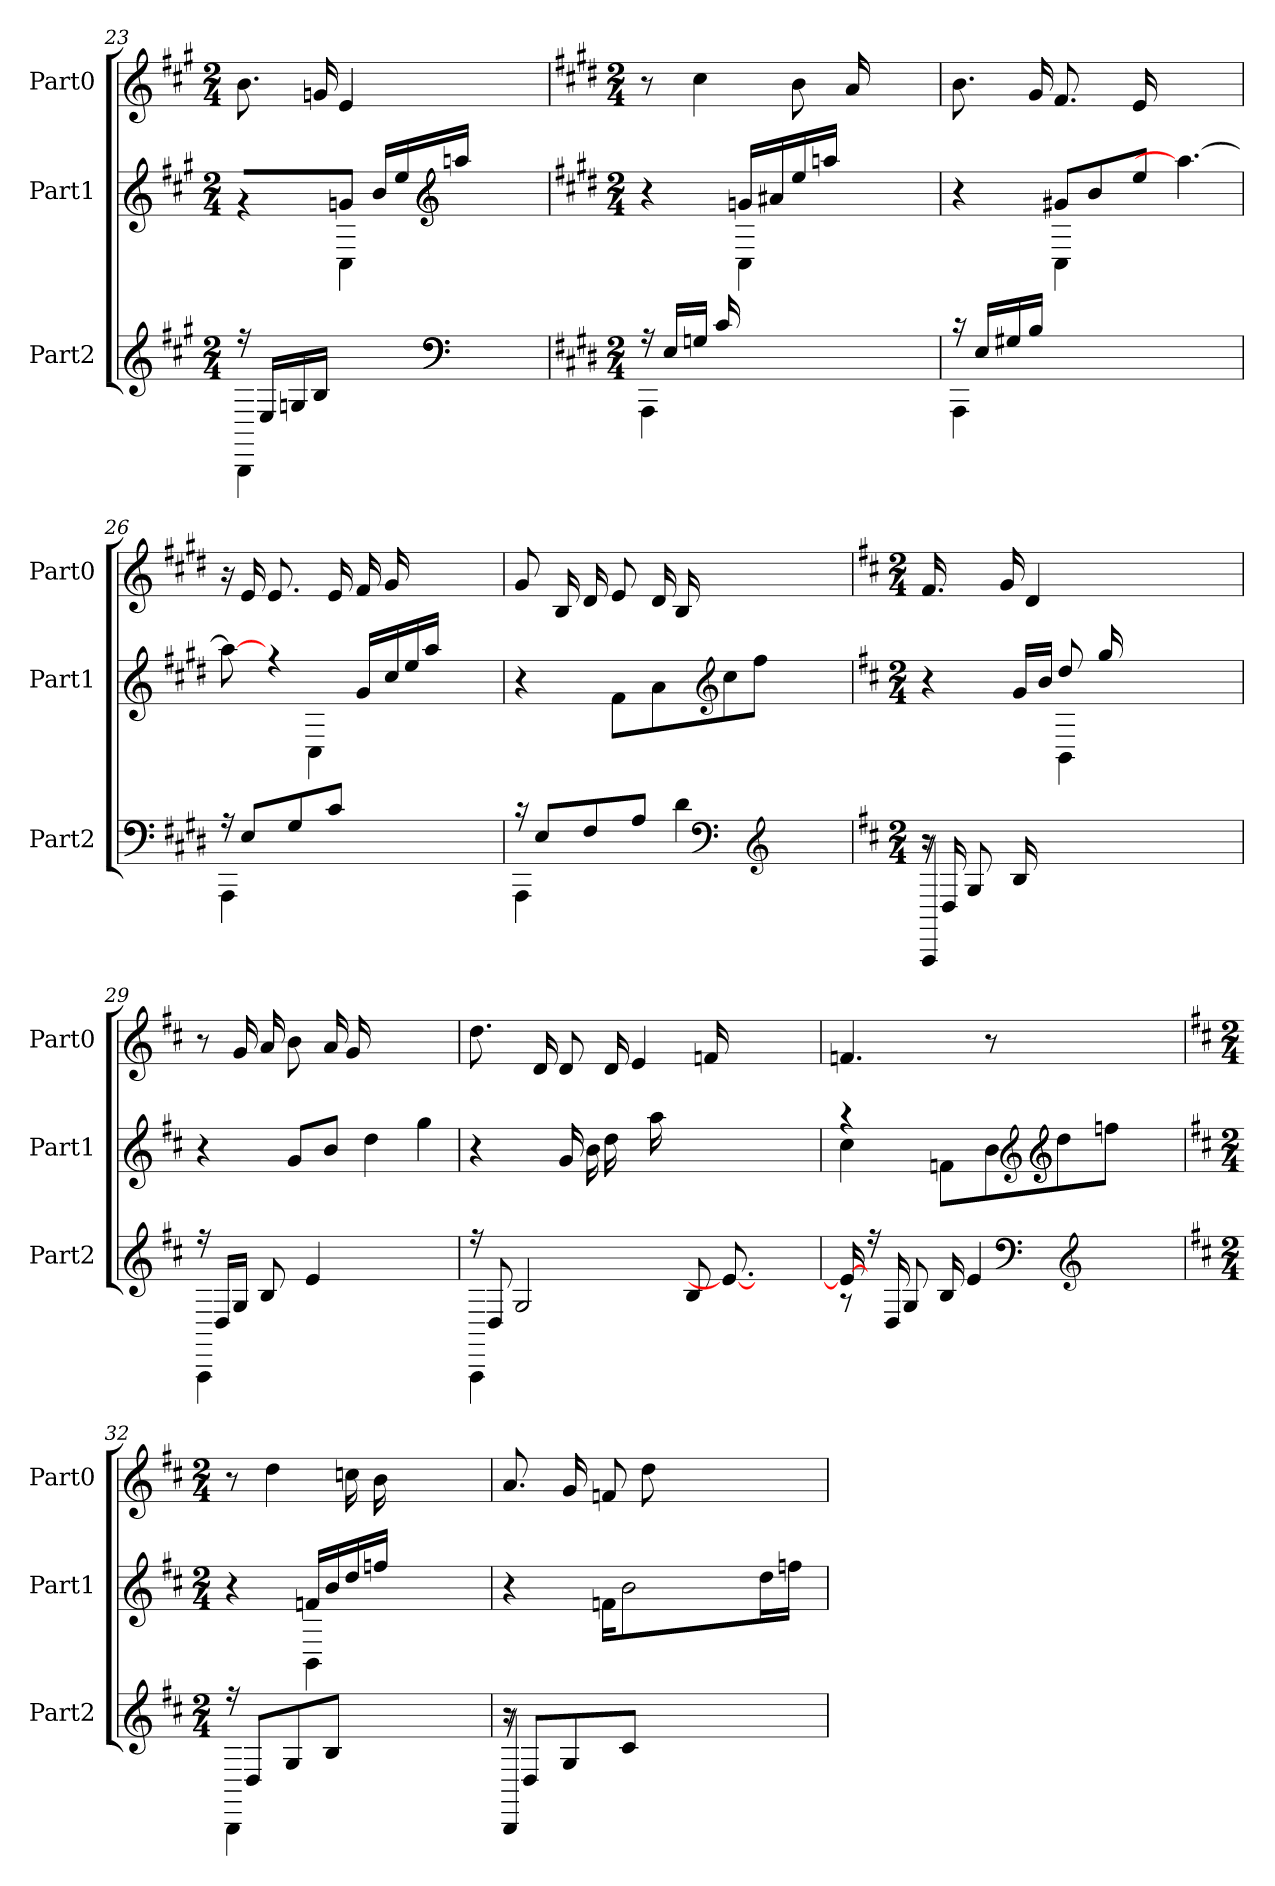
**kern	**kern	**kern
*part3	*part2	*part1
*staff3	*staff2	*staff1
*I"Part2	*I"Part1	*I"Part0
*I'Part2	*I'Part1	*I'Part0
*clefG2	*clefG2	*
*k[f#c#g#]	*k[f#c#g#]	*k[f#c#g#]
*M2/4	*M2/4	*M2/4
=23	=23	=23
*^	*^	*
16r	4BBB	4r	16ryy	8.b
16ELL	.	.	16ryy	.
16Gn	.	.	16ryy	.
16BJJ	.	.	16ryy	16gn
8ryy	8ryy	8gnJ	4C#	4e
16ryy	16ryy	16bLL	.	.
16ryy	16ryy	16ee	.	.
*clefF4	*	*clefG2	*	*
16ryy	16ryy	16aanJJ	16ryy	16ryy
4..ryy	4..ryy	4..ryy	4..ryy	4..ryy
!!LO:LB:g=z
=24	=24	=24	=24	=24
*k[f#c#g#d#]	*	*k[f#c#g#d#]	*	*k[f#c#g#d#]
*M2/4	*	*M2/4	*	*M2/4
16r	4AAA	4r	16ryy	8r
16ELL	.	.	16ryy	.
16GnJJ	.	.	16ryy	4cc#
16c#	.	.	16ryy	.
16ryy	16ryy	16gnLL	4C#	.
16ryy	16ryy	16a#X	.	.
16ryy	16ryy	16ee	.	8b
16ryy	16ryy	16aanJJ	.	.
2ryy	2ryy	2ryy	2ryy	16a
.	.	.	.	4..ryy
=25	=25	=25	=25	=25
16r	4AAA	4r	16ryy	8.b
16ELL	.	.	16ryy	.
16G#X	.	.	16ryy	.
16BJJ	.	.	16ryy	16g#
8ryy	8ryy	8g#XL	4C#	8.f#
16ryy	16ryy	8b	.	.
16ryy	16ryy	.	.	16ryy
16ryy	16ryy	8eeJ	16ryy	16e
4..ryy	4..ryy	.	4..ryy	4..ryy
.	.	4.aa_	.	.
=26	=26	=26	=26	=26
16r	4AAA	8aa_	16ryy	16r
8EL	.	.	16ryy	16e
.	.	4r	16ryy	8.e
8G#	.	.	16ryy	.
.	16ryy	.	4C#	.
8c#J	16ryy	.	.	16e
.	16ryy	16g#LL	.	16f#
16ryy	16ryy	16cc#	.	16g#
16ryy	2ryy	16ee	2ryy	2ryy
16ryy	.	16aaJJ	.	.
4.ryy	.	4.ryy	.	.
*	*	*v	*v	*
=27	=27	=27	=27
16r	4AAA	4r	8g#
8EL	.	.	.
.	.	.	16B
8F#	.	.	16d#
.	16ryy	8f#L	8e
8AJ	16ryy	.	.
.	16ryy	8a	16d#
4d#	16ryy	.	16B
*clefF4	*	*clefG2	*
.	2ryy	8cc#	2ryy
.	.	8ff#J	.
*clefG2	*	*	*
4ryy	.	.	.
.	.	4ryy	.
16ryy	.	.	.
*v	*v	*	*
!!LO:PB:g=z
=28	=28	=28
*k[f#c#]	*k[f#c#]	*k[f#c#]
*M2/4	*M2/4	*M2/4
*^	*^	*
*	*^	*	*	*
16r	8r	4AAA	4r	16ryy	16.f#
16D	.	.	.	8ryy	.
.	.	.	.	.	8ryy
8G	16ryy	.	.	.	.
.	8ryy	.	.	8ryy	.
.	.	.	.	.	16g
16B	.	8ryy	16gLL	.	.
.	.	.	.	.	4d
8ryy	8ryy	.	16bJJ	16ryy	.
.	.	16ryy	8dd	4BB	.
8ryy	8ryy	2ryy	.	.	.
.	.	.	16gg	.	.
.	.	.	.	.	4...ryy
8ryy	16ryy	.	4..ryy	.	.
.	4.ryy	.	.	4.ryy	.
16ryy	.	.	.	.	.
4ryy	.	.	.	.	.
.	.	16ryy	.	.	.
*	*v	*v	*	*	*
*	*	*v	*v	*
=29	=29	=29	=29
16r	4AAA	4r	8r
16DLL	.	.	.
16GJJ	.	.	16g
8B	.	.	16a
.	16ryy	8gL	8b
4e	16ryy	.	.
.	16ryy	8bJ	16a
.	16ryy	.	16g
.	2ryy	4dd	2ryy
4..ryy	.	.	.
.	.	4gg	.
=30	=30	=30	=30
16r	4AAA	4r	8.dd
8D	.	.	.
2G	.	.	16ryy
.	16ryy	16ryy	16d
.	16ryy	16g	8d
.	16ryy	16b	.
.	16ryy	16dd	16d
.	16ryy	16ryy	4e
.	16ryy	16aa	.
.	8ryy	8ryy	.
8B	.	.	.
.	4ryy	2ryy	16fn
8.e_	.	.	4..ryy
16ryy	4ryy	.	.
16ryy	.	.	.
8ryy	.	.	.
=31	=31	=31	=31
*	*	*^	*
16e_	8r	4r	4cc#	4.fn
16r	.	.	.	.
16D	8ryy	.	.	.
8G	.	.	.	.
.	16ryy	16ryy	16ryy	.
16B	16ryy	8fnL	16ryy	.
4e	16ryy	.	16ryy	16ryy
.	16ryy	8b	16ryy	8r
*clefF4	*	*clefG2	*	*
.	16ryy	.	16ryy	.
*	*	*clefG2	*	*
.	4..ryy	8dd	2ryy	2ryy
*clefG2	*	*	*	*
4..ryy	.	.	.	.
.	.	8ffnJ	.	.
.	.	4ryy	.	.
.	16ryy	.	.	.
!!LO:LB:g=z
=32	=32	=32	=32	=32
*k[f#c#]	*	*k[f#c#]	*	*k[f#c#]
*M2/4	*	*M2/4	*	*M2/4
16r	4BBB	4r	16ryy	8r
8DL	.	.	16ryy	.
.	.	.	16ryy	4dd
8G	.	.	16ryy	.
.	16ryy	16fnLL	4BB	.
8BJ	16ryy	16b	.	.
.	16ryy	16dd	.	16ccn
16ryy	16ryy	16ffnJJ	.	16b
16ryy	2ryy	2ryy	2ryy	2ryy
16ryy	.	.	.	.
4.ryy	.	.	.	.
*	*	*v	*v	*
=33	=33	=33	=33
*	*^	*	*
16r	8r	4BBB	4r	8.a
8DL	.	.	.	.
.	16ryy	.	.	.
8G	16ryy	.	.	16g
.	16ryy	16ryy	16fnLL	8fn
8c#J	16ryy	16ryy	2b	.
.	16ryy	16ryy	.	8dd
16ryy	16ryy	16ryy	.	.
16ryy	2ryy	2ryy	.	2ryy
16ryy	.	.	.	.
4.ryy	.	.	.	.
.	.	.	16dd	.
.	.	.	16ffnJJ	.
.	.	.	16ryy	.
*v	*v	*v	*	*
=	=	=
*-	*-	*-
